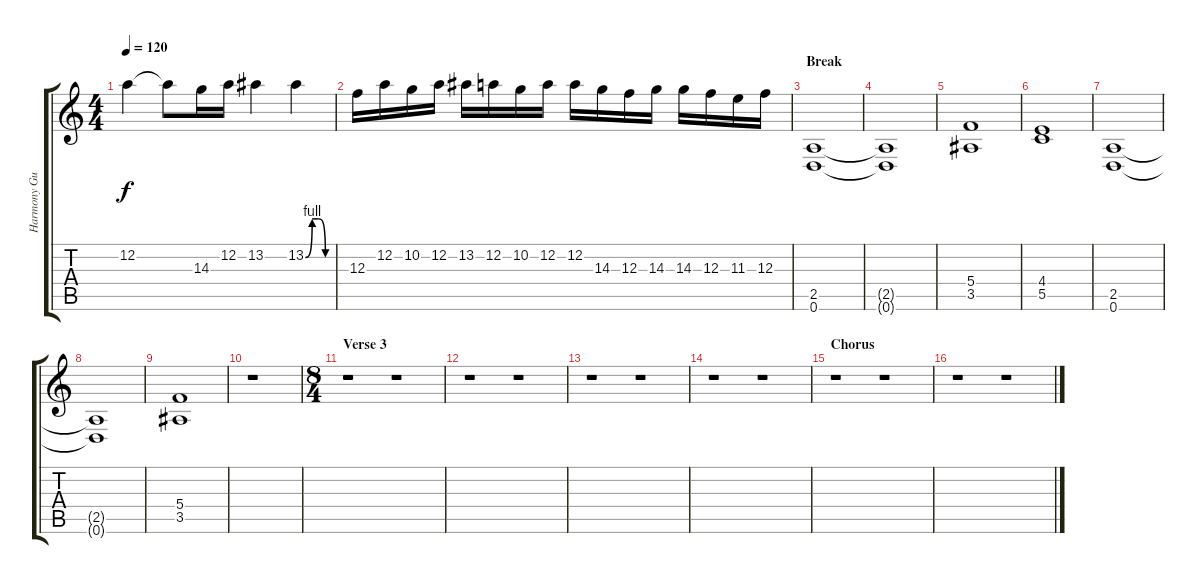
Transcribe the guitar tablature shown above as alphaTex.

\track ("Harmony Guitar" "Harmony Gu") {instrument overdrivenguitar}
\staff {score tabs}
\tuning (D4 A3 F3 C3 G2 D2) {hide}
\ts (4 4)
\tempo 120
\clef g2
\ks c
12.2.4{dy f} 12.2{t}.8 14.3.16 12.2.16 13.2.4 13.2{be (custom 0 0 15 4 30 4 45 0 60 0)}.4 |
12.3.16 12.2.16 10.2.16 12.2.16 13.2.16 12.2.16 10.2.16 12.2.16 12.2.16 14.3.16 12.3.16 14.3.16 14.3.16 12.3.16 11.3.16 12.3.16 |
\section ("" "Break")
(2.5 0.6).1 |
(2.5{t} 0.6{t}).1 |
(5.4 3.5).1 |
(4.4 5.5).1 |
(2.5 0.6).1 |
(2.5{t} 0.6{t}).1 |
(5.4 3.5).1 |
r.1 |
\ts (8 4)
\section ("" "Verse 3")
r.1 r.1 |
r.1 r.1 |
r.1 r.1 |
r.1 r.1 |
\section ("" "Chorus")
r.1 r.1 |
r.1 r.1
